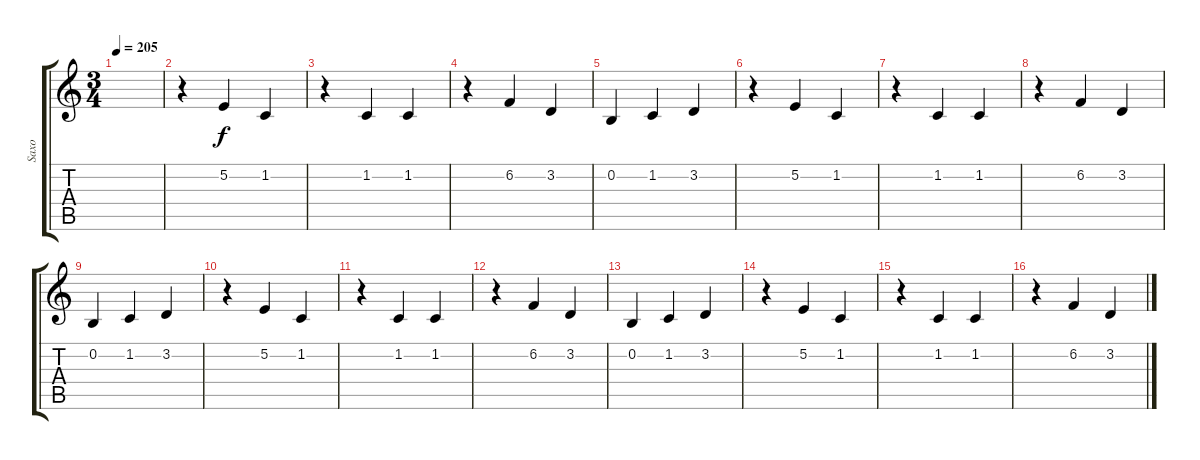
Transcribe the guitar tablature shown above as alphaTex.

\track ("Saxo" "Saxo") {instrument tenorsax}
\staff {score tabs}
\tuning (E4 B3 G3 D3 A2 E2) {hide}
\ts (3 4)
\tempo 205
\clef g2
\ks c
|
r.4 5.2.4 1.2.4 |
r.4 1.2.4 1.2.4 |
r.4 6.2.4 3.2.4 |
0.2.4 1.2.4 3.2.4 |
r.4 5.2.4 1.2.4 |
r.4 1.2.4 1.2.4 |
r.4 6.2.4 3.2.4 |
0.2.4 1.2.4 3.2.4 |
r.4 5.2.4 1.2.4 |
r.4 1.2.4 1.2.4 |
r.4 6.2.4 3.2.4 |
0.2.4 1.2.4 3.2.4 |
r.4 5.2.4 1.2.4 |
r.4 1.2.4 1.2.4 |
r.4 6.2.4 3.2.4
